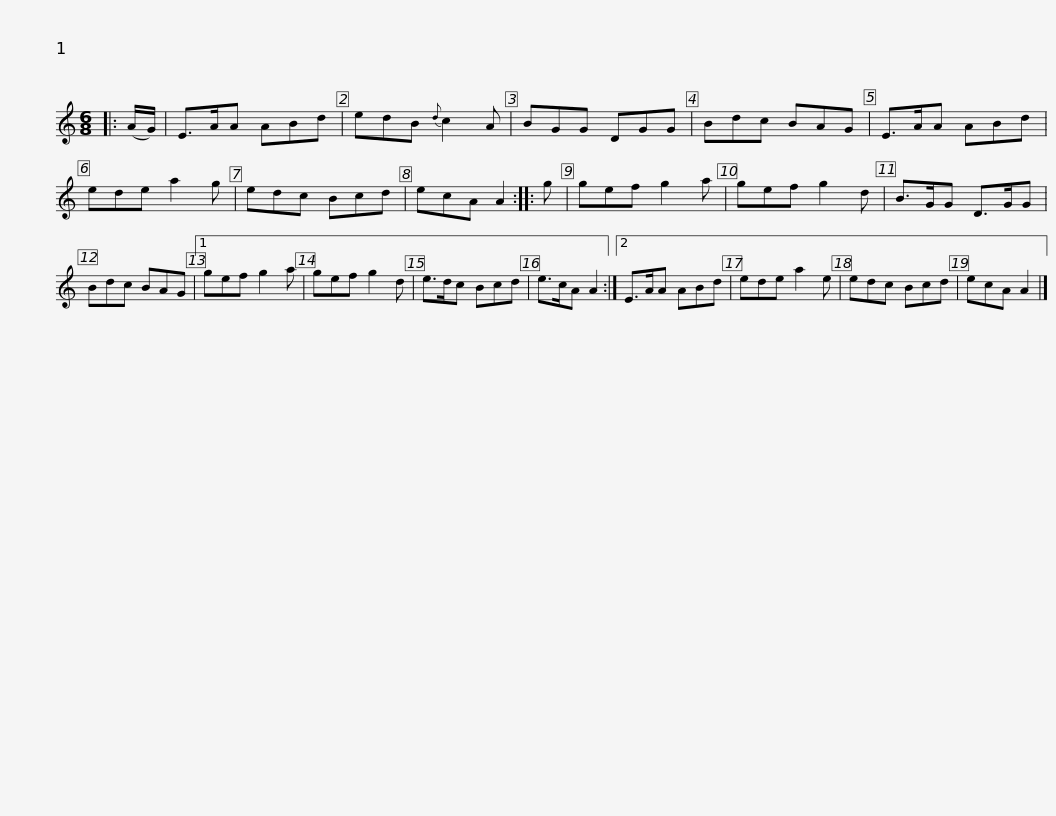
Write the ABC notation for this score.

X:1
L:1/8
M:6/8
I:linebreak $
K:C
V:1 treble
V:1
|: (A/G/) | E>AA ABd | edB{d} c2 A | BGG DGG | Bdc BAG | %5
 E>AA ABd | ede a2 g | edc Bcd |$ ecA A2 :: g | %10
 gef g2 a | gef g2 d | B>GG D>GG | Bdc BAG |1 gef g2 a | %15
 gef g2 d | e>dc Bcd |$ e>cA A2 :|2 E>AA ABd | ede a2 e | %20
 edc Bcd | ecA A2 |] %22
